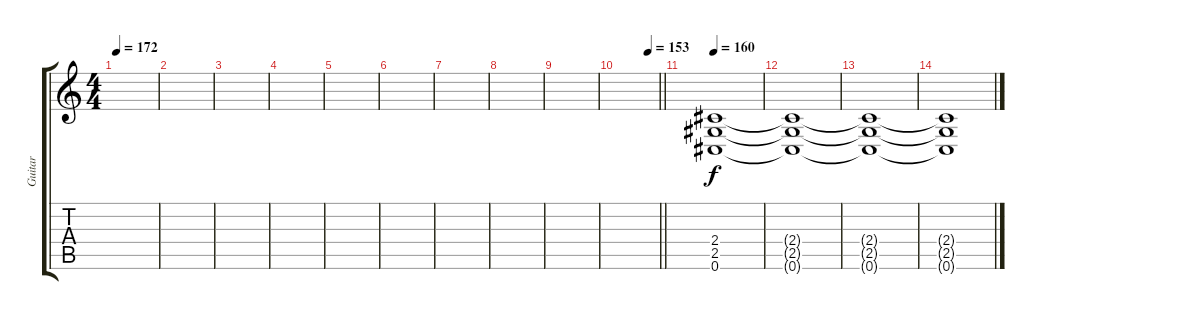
\track ("Guitar" "Guitar") {instrument distortionguitar}
\staff {score tabs}
\tuning (Db4 Ab3 E3 B2 Gb2 Db2) {hide}
\ts (4 4)
\tempo 172
\clef g2
\ks c
|
|
|
|
|
|
|
|
|
\tempo (153 0.75)
\barLineRight lightlight
|
\section ("" "")
\tempo 160
(2.4 2.5 0.6).1{balance 3} |
(2.4{t} 2.5{t} 0.6{t}).1 |
(2.4{t} 2.5{t} 0.6{t}).1 |
(2.4{t} 2.5{t} 0.6{t}).1
